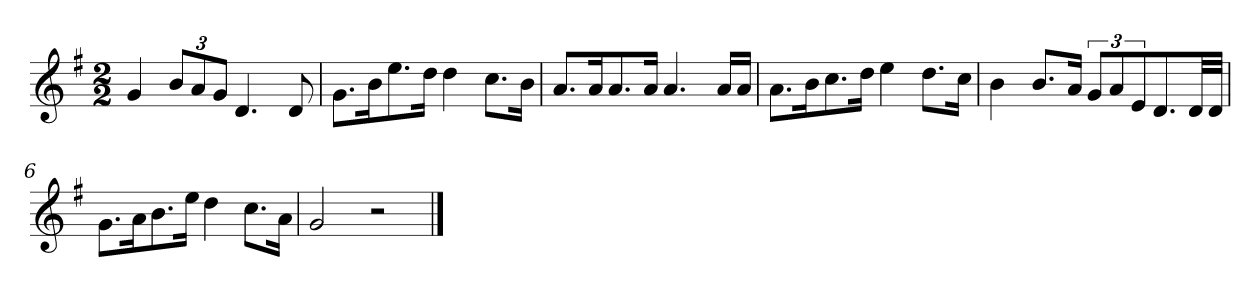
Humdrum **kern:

**kern
*part1
*staff1
*k[f#]
*M2/2
*MM120
=1
4g
12bL
12a
12gJ
4.d
8d
=2
8.gL
16bK
8.ee
16ddJk
4dd
8.ccL
16bJk
=3
8.aL
16aK
8.a
16aJk
4.a
16aLL
16aJJ
=4
8.aL
16bK
8.cc
16ddJk
4ee
8.ddL
16ccJk
=5
4b
8.bL
16aJk
12gL
12a
12e
8.d
32dLL
32dJJJ
=6
8.gL
16aK
8.b
16eeJk
4dd
8.ccL
16aJk
=7
2g
2r
==
*-
